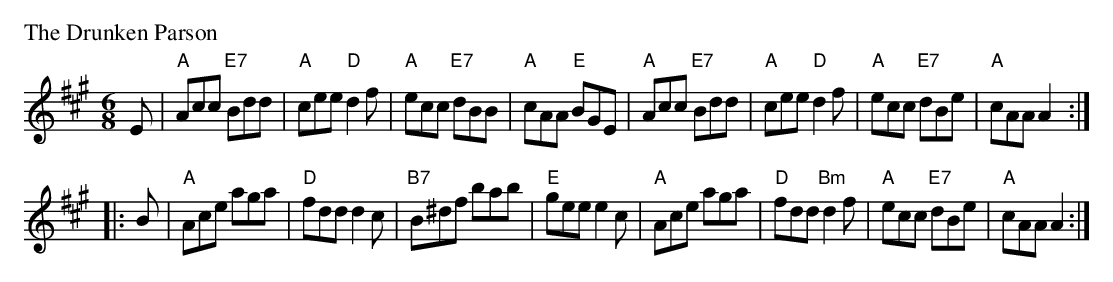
X:1
P: The Drunken Parson
L: 1/8
M: 6/8
K: A
   E \
| "A"Acc "E7"Bdd | "A"cee  "D"d2f | "A"ecc "E7"dBB | "A"cAA "E"BGE \
| "A"Acc "E7"Bdd | "A"cee  "D"d2f | "A"ecc "E7"dBe | "A"cAA A2 :|
|: B \
| "A"Ace     aga | "D"fdd     d2c |"B7"B^df    bab | "E"gee e2c \
| "A"Ace     aga | "D"fdd "Bm"d2f | "A"ecc "E7"dBe | "A"cAA A2 :|
